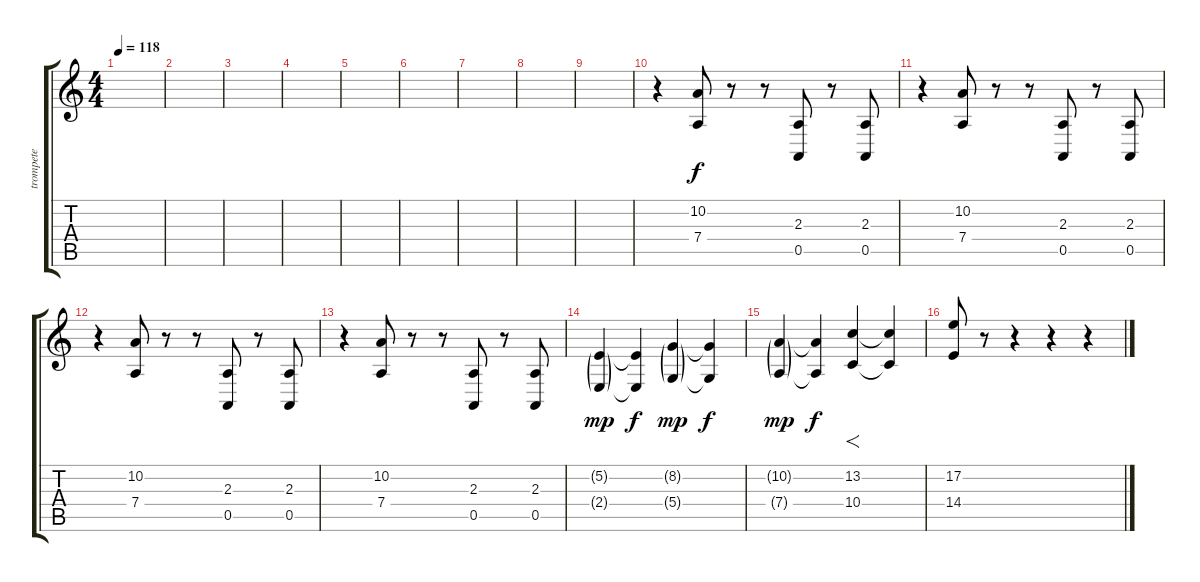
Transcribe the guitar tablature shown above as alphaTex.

\track ("trompete" "trompete") {instrument mutedtrumpet}
\staff {score tabs}
\tuning (E4 B3 G3 D3 A2 E2) {hide}
\ts (4 4)
\tempo 118
\clef g2
\ks c
|
|
|
|
|
|
|
|
|
r.4 (10.2 7.4).8 r.8 r.8 (2.3 0.5).8 r.8 (2.3 0.5).8 |
r.4 (10.2 7.4).8 r.8 r.8 (2.3 0.5).8 r.8 (2.3 0.5).8 |
r.4 (10.2 7.4).8 r.8 r.8 (2.3 0.5).8 r.8 (2.3 0.5).8 |
r.4 (10.2 7.4).8 r.8 r.8 (2.3 0.5).8 r.8 (2.3 0.5).8 |
(5.2{g} 2.4{g}).4{dy mp} (5.2{t} 2.4{t}).4{dy f} (8.2{g} 5.4{g}).4{dy mp} (8.2{t} 5.4{t}).4{dy f} |
(10.2{g} 7.4{g}).4{dy mp} (10.2{t} 7.4{t}).4{dy f} (13.2 10.4).4{f} (13.2{t} 10.4{t}).4 |
(17.2 14.4).8 r.8 r.4 r.4 r.4
